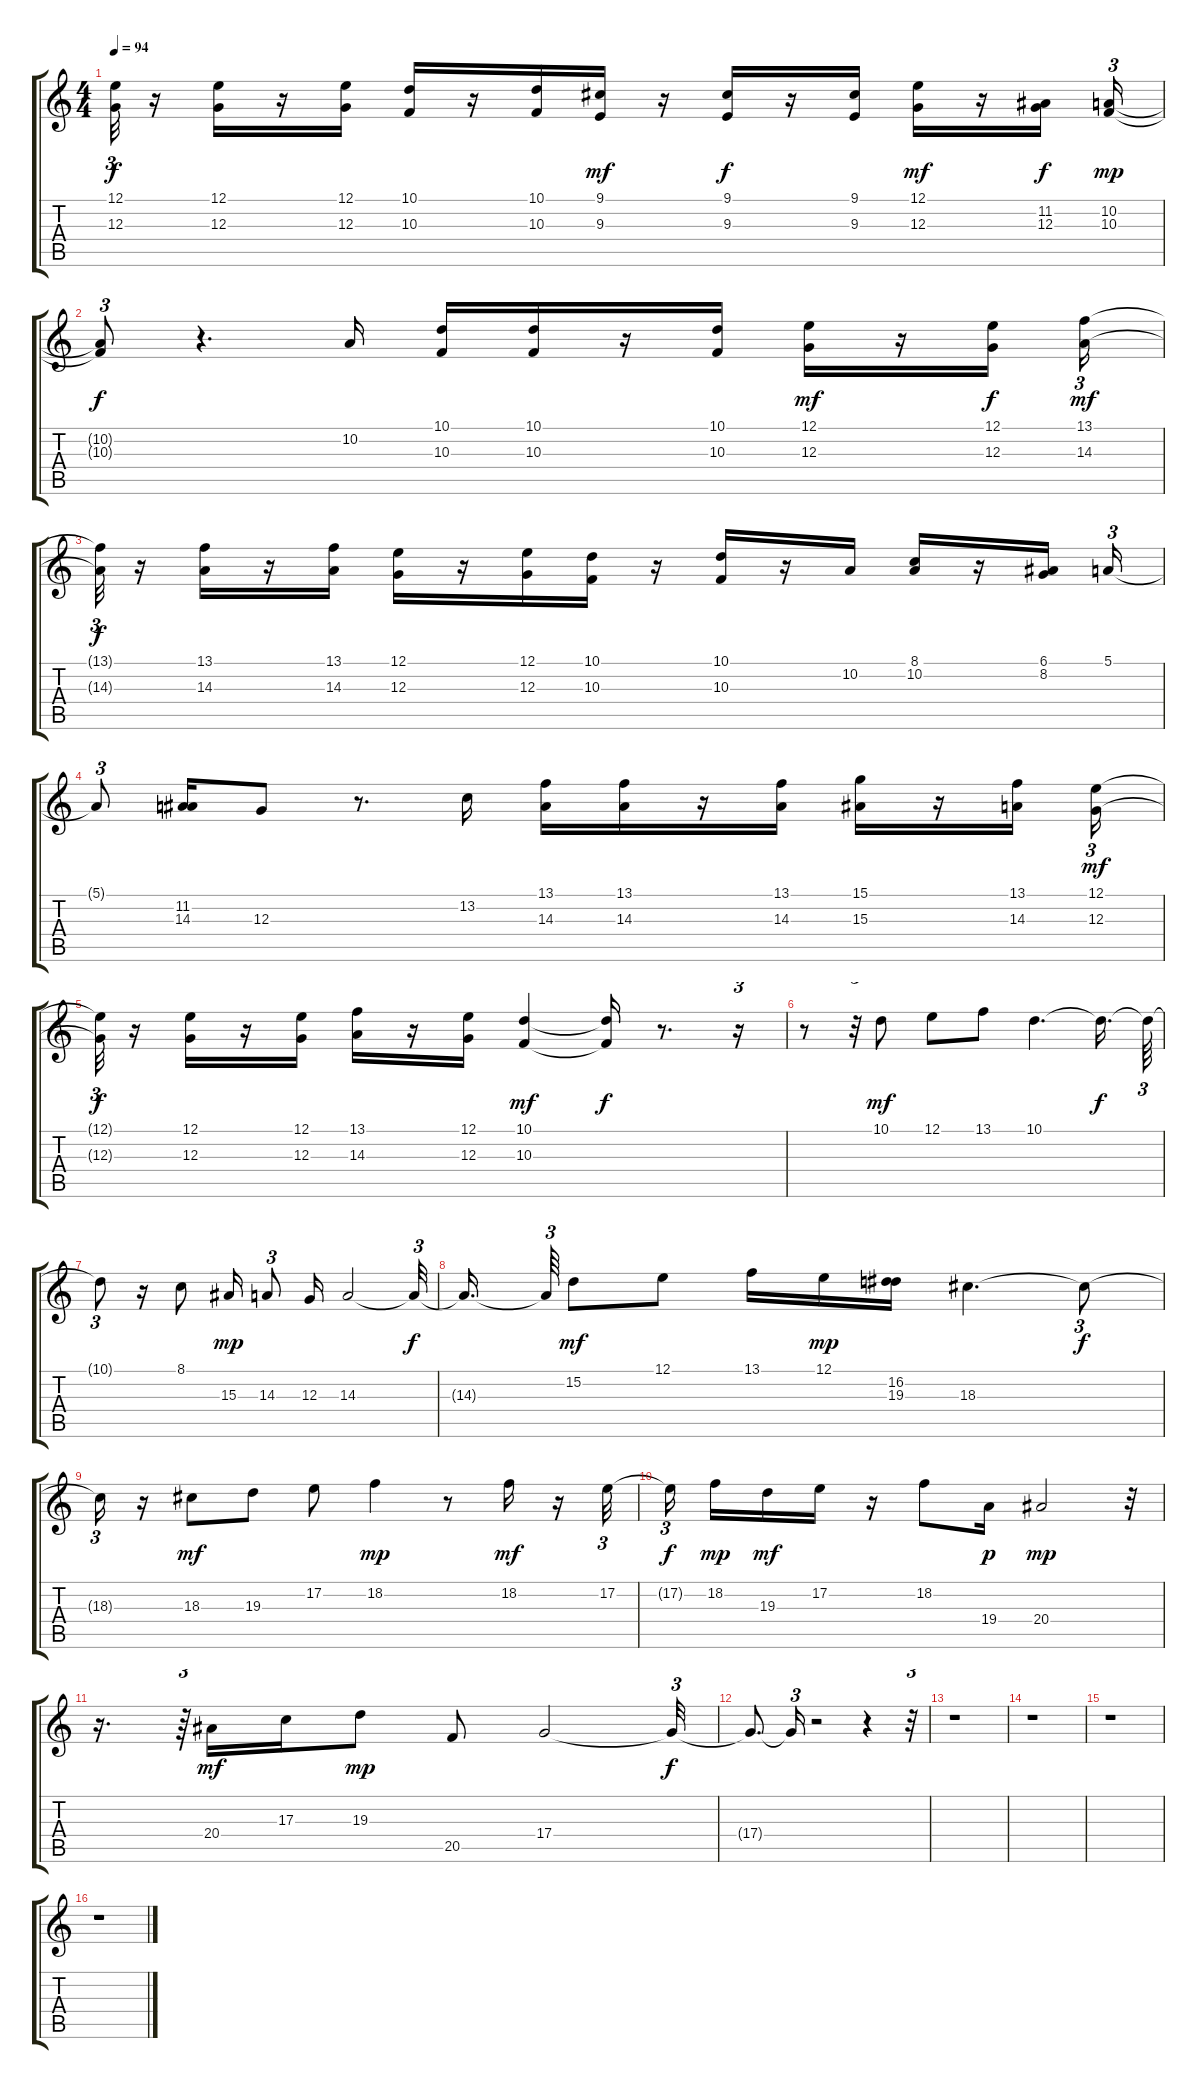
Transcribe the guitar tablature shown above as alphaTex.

\track "" {instrument accordion}
\staff {score tabs}
\tuning (E4 B3 G3 D3 A2 E2) {hide}
\ts (4 4)
\tempo 94
\clef g2
\ks c
(12.1{t} 12.3{t}).32{tu (3 2) dy f} r.16 (12.1 12.3).16 r.16 (12.1 12.3).16 (10.1 10.3).16 r.16 (10.1 10.3).16 (9.1 9.3).16{dy mf} r.16 (9.1 9.3).16{dy f} r.16 (9.1 9.3).16 (12.1 12.3).16{dy mf} r.16 (11.2 12.3).16{dy f} (10.2 10.3).16{tu (3 2) dy mp} |
(10.2{t} 10.3{t}).8{tu (3 2) dy f} r.4{d} 10.2.16 (10.1 10.3).16 (10.1 10.3).16 r.16 (10.1 10.3).16 (12.1 12.3).16{dy mf} r.16 (12.1 12.3).16{dy f} (13.1 14.3).16{tu (3 2) dy mf} |
(13.1{t} 14.3{t}).32{tu (3 2) dy f} r.16 (13.1 14.3).16 r.16 (13.1 14.3).16 (12.1 12.3).16 r.16 (12.1 12.3).16 (10.1 10.3).16 r.16 (10.1 10.3).16 r.16 10.2.16 (8.1 10.2).16 r.16 (6.1 8.2).16 5.1.16{tu (3 2)} |
5.1{t}.8{tu (3 2)} (11.2 14.3).16 12.3.8 r.8{d} 13.2.16 (13.1 14.3).16 (13.1 14.3).16 r.16 (13.1 14.3).16 (15.1 15.3).16 r.16 (13.1 14.3).16 (12.1 12.3).16{tu (3 2) dy mf} |
(12.1{t} 12.3{t}).32{tu (3 2) dy f} r.16 (12.1 12.3).16 r.16 (12.1 12.3).16 (13.1 14.3).16 r.16 (12.1 12.3).16 (10.1 10.3).4{dy mf} (10.1{t} 10.3{t}).16{dy f} r.8{d} r.16{tu (3 2)} |
r.8 r.32{tu (3 2)} 10.1.8{dy mf volume 12} 12.1.8 13.1.8 10.1.4{d} 10.1{t}.16{d dy f} 10.1{t}.64{tu (3 2)} |
10.1{t}.8{tu (3 2)} r.16 8.1.8 15.3.16{dy mp} 14.3.8{tu (3 2)} 12.3.16 14.3.2 14.3{t}.32{tu (3 2) dy f} |
14.3{t}.16{d beam splitsecondary} 14.3{t}.64{tu (3 2)} 15.2.8{dy mf} 12.1.8 13.1.16 12.1.16{dy mp} (16.2 19.3).16 18.3.4{d} 18.3{t}.8{tu (3 2) dy f} |
18.3{t}.16{tu (3 2)} r.16 18.3.8{dy mf} 19.3.8 17.2.8 18.2.4{dy mp} r.8 18.2.16{dy mf} r.16 17.2.32{tu (3 2)} |
17.2{t}.16{tu (3 2) dy f beam splitsecondary} 18.2.16{dy mp} 19.3.16{dy mf} 17.2.16 r.16 18.2.8 19.4.16{dy p} 20.4.2{dy mp} r.32{tu (3 2)} |
r.16{d} r.64{tu (3 2)} 20.4.16{dy mf} 17.3.16 19.3.8{dy mp} 20.5.8 17.4.2 17.4{t}.32{tu (3 2) dy f} |
17.4{t}.8{d} 17.4{t}.16{tu (3 2)} r.2 r.4 r.32{tu (3 2)} |
r.1 |
r.1 |
r.1 |
r.1
